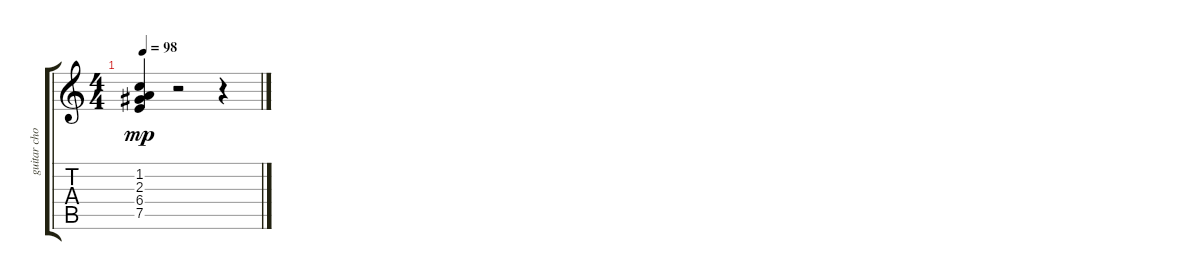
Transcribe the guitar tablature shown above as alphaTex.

\track ("guitar chords" "guitar cho") {instrument electricguitarclean}
\staff {score tabs}
\tuning (E4 B3 G3 D3 A2 E2) {hide}
\ts (4 4)
\tempo 98
\clef g2
\ks c
(1.2 2.3 6.4 7.5).4{dy mp} r.2 r.4
